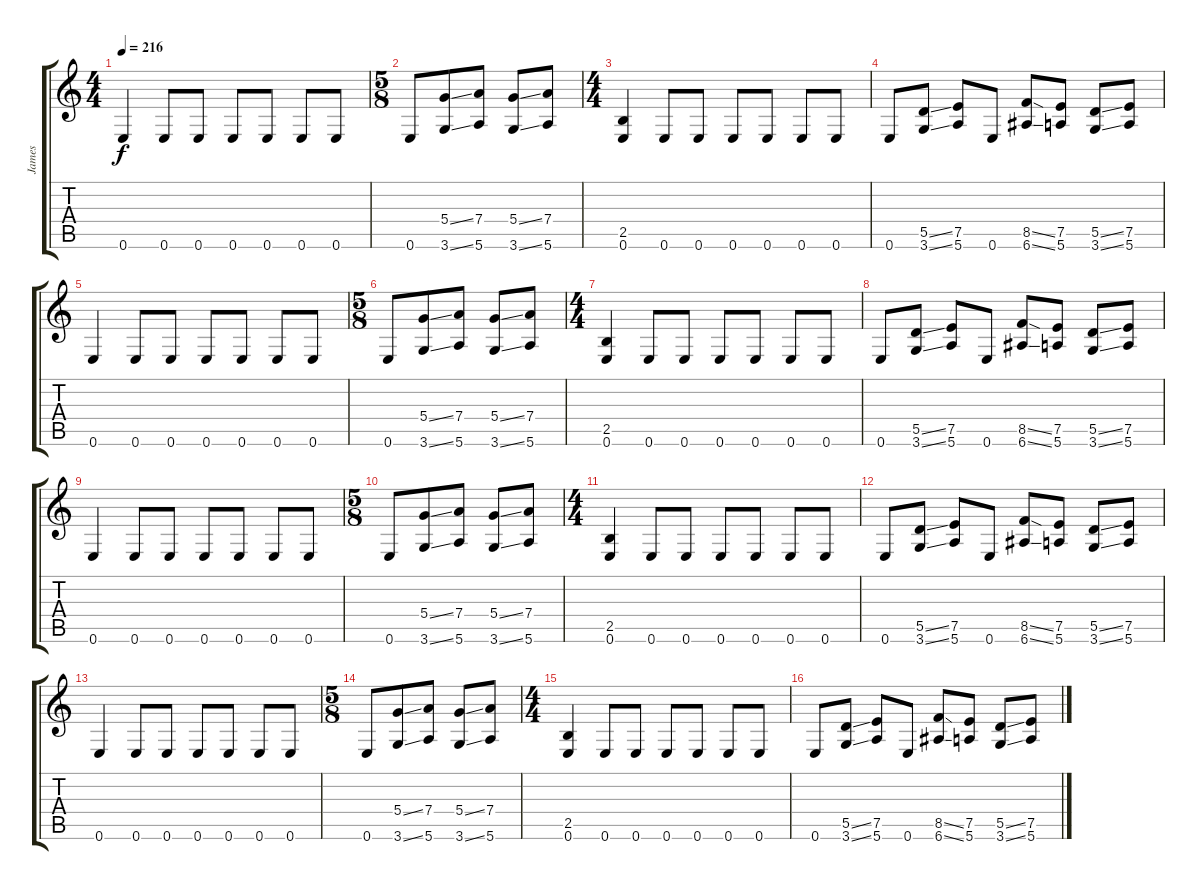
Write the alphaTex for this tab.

\track ("James" "James") {instrument distortionguitar}
\staff {score tabs}
\tuning (E4 B3 G3 D3 A2 E2) {hide}
\ts (4 4)
\tempo 216
\clef g2
\ks c
0.6.4{dy f} 0.6.8 0.6.8 0.6.8 0.6.8 0.6.8 0.6.8 |
\ts (5 8)
0.6.8 (5.4{ss} 3.6{ss}).8 (7.4 5.6).8 (5.4{ss} 3.6{ss}).8 (7.4 5.6).8 |
\ts (4 4)
(2.5 0.6).4 0.6.8 0.6.8 0.6.8 0.6.8 0.6.8 0.6.8 |
0.6.8 (5.5{ss} 3.6{ss}).8 (7.5 5.6).8 0.6.8 (8.5{ss} 6.6{ss}).8 (7.5 5.6).8 (5.5{ss} 3.6{ss}).8 (7.5 5.6).8 |
0.6.4 0.6.8 0.6.8 0.6.8 0.6.8 0.6.8 0.6.8 |
\ts (5 8)
0.6.8 (5.4{ss} 3.6{ss}).8 (7.4 5.6).8 (5.4{ss} 3.6{ss}).8 (7.4 5.6).8 |
\ts (4 4)
(2.5 0.6).4 0.6.8 0.6.8 0.6.8 0.6.8 0.6.8 0.6.8 |
0.6.8 (5.5{ss} 3.6{ss}).8 (7.5 5.6).8 0.6.8 (8.5{ss} 6.6{ss}).8 (7.5 5.6).8 (5.5{ss} 3.6{ss}).8 (7.5 5.6).8 |
0.6.4 0.6.8 0.6.8 0.6.8 0.6.8 0.6.8 0.6.8 |
\ts (5 8)
0.6.8 (5.4{ss} 3.6{ss}).8 (7.4 5.6).8 (5.4{ss} 3.6{ss}).8 (7.4 5.6).8 |
\ts (4 4)
(2.5 0.6).4 0.6.8 0.6.8 0.6.8 0.6.8 0.6.8 0.6.8 |
0.6.8 (5.5{ss} 3.6{ss}).8 (7.5 5.6).8 0.6.8 (8.5{ss} 6.6{ss}).8 (7.5 5.6).8 (5.5{ss} 3.6{ss}).8 (7.5 5.6).8 |
0.6.4 0.6.8 0.6.8 0.6.8 0.6.8 0.6.8 0.6.8 |
\ts (5 8)
0.6.8 (5.4{ss} 3.6{ss}).8 (7.4 5.6).8 (5.4{ss} 3.6{ss}).8 (7.4 5.6).8 |
\ts (4 4)
(2.5 0.6).4 0.6.8 0.6.8 0.6.8 0.6.8 0.6.8 0.6.8 |
0.6.8 (5.5{ss} 3.6{ss}).8 (7.5 5.6).8 0.6.8 (8.5{ss} 6.6{ss}).8 (7.5 5.6).8 (5.5{ss} 3.6{ss}).8 (7.5 5.6).8
